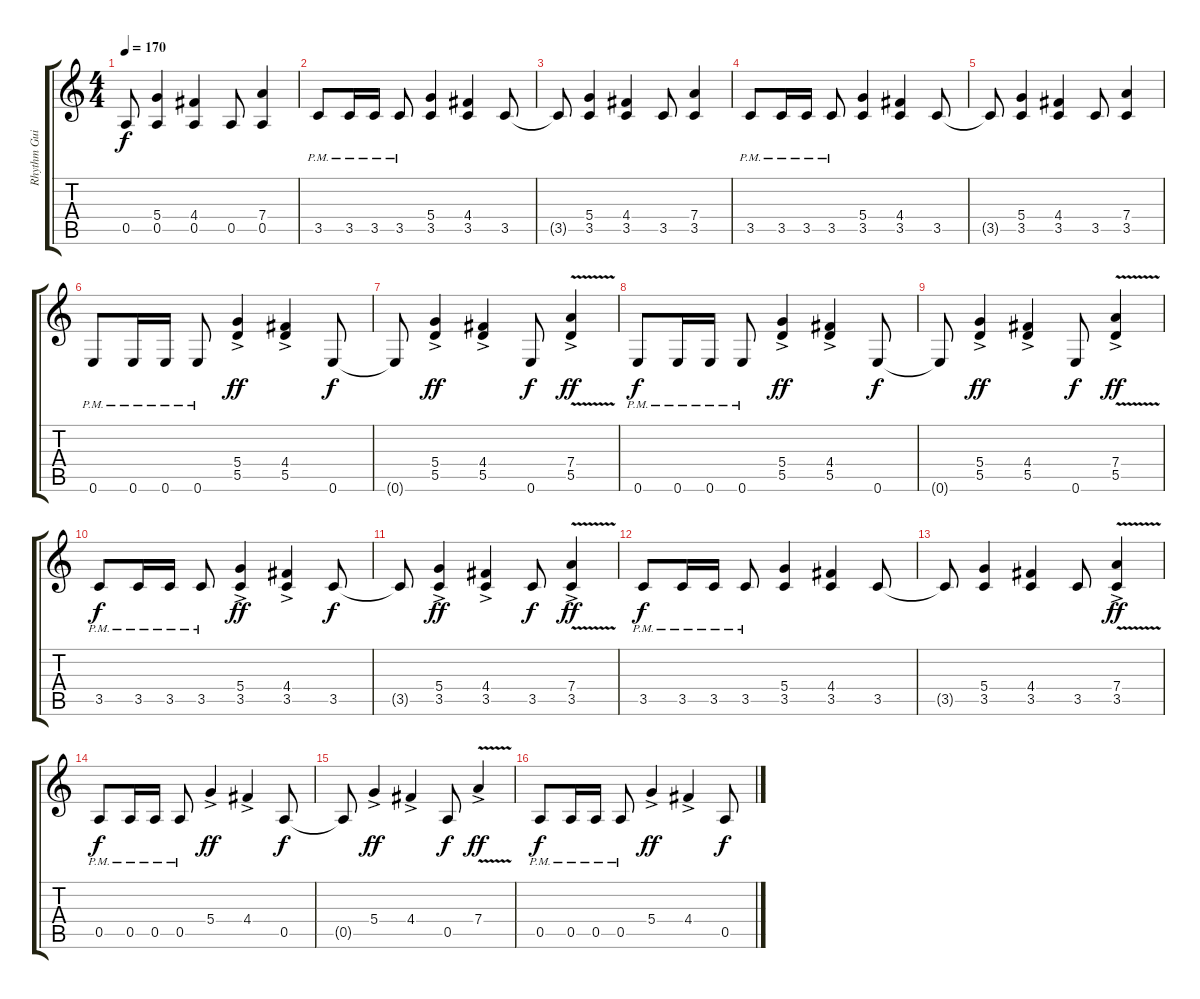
\track ("Rhythm Guitar 1" "Rhythm Gui") {instrument distortionguitar}
\staff {score tabs}
\tuning (E4 B3 G3 D3 A2 E2) {hide}
\ts (4 4)
\tempo 170
\clef g2
\ks c
0.5{t}.8{dy f} (5.4 0.5).4 (4.4 0.5).4 0.5.8 (7.4 0.5).4 |
3.5{pm}.8 3.5{pm}.16 3.5{pm}.16 3.5{pm}.8 (5.4 3.5).4 (4.4 3.5).4 3.5.8 |
3.5{t}.8 (5.4 3.5).4 (4.4 3.5).4 3.5.8 (7.4 3.5).4 |
3.5{pm}.8 3.5{pm}.16 3.5{pm}.16 3.5{pm}.8 (5.4 3.5).4 (4.4 3.5).4 3.5.8 |
3.5{t}.8 (5.4 3.5).4 (4.4 3.5).4 3.5.8 (7.4 3.5).4 |
0.6{pm}.8 0.6{pm}.16 0.6{pm}.16 0.6{pm}.8 (5.4{ac} 5.5).4{dy ff} (4.4{ac} 5.5).4 0.6.8{dy f} |
0.6{t}.8 (5.4{ac} 5.5).4{dy ff} (4.4{ac} 5.5).4 0.6.8{dy f} (7.4{v ac} 5.5).4{dy ff} |
0.6{pm}.8{dy f} 0.6{pm}.16 0.6{pm}.16 0.6{pm}.8 (5.4{ac} 5.5).4{dy ff} (4.4{ac} 5.5).4 0.6.8{dy f} |
0.6{t}.8 (5.4{ac} 5.5).4{dy ff} (4.4{ac} 5.5).4 0.6.8{dy f} (7.4{v ac} 5.5).4{dy ff} |
3.5{pm}.8{dy f} 3.5{pm}.16 3.5{pm}.16 3.5{pm}.8 (5.4{ac} 3.5).4{dy ff} (4.4{ac} 3.5).4 3.5.8{dy f} |
3.5{t}.8 (5.4{ac} 3.5).4{dy ff} (4.4{ac} 3.5).4 3.5.8{dy f} (7.4{v ac} 3.5).4{dy ff} |
3.5{pm}.8{dy f} 3.5{pm}.16 3.5{pm}.16 3.5{pm}.8 (5.4 3.5).4 (4.4 3.5).4 3.5.8 |
3.5{t}.8 (5.4 3.5).4 (4.4 3.5).4 3.5.8 (7.4{v ac} 3.5).4{dy ff} |
0.5{pm}.8{dy f} 0.5{pm}.16 0.5{pm}.16 0.5{pm}.8 5.4{ac}.4{dy ff} 4.4{ac}.4 0.5.8{dy f} |
0.5{t}.8 5.4{ac}.4{dy ff} 4.4{ac}.4 0.5.8{dy f} 7.4{v ac}.4{dy ff} |
0.5{pm}.8{dy f} 0.5{pm}.16 0.5{pm}.16 0.5{pm}.8 5.4{ac}.4{dy ff} 4.4{ac}.4 0.5.8{dy f}
